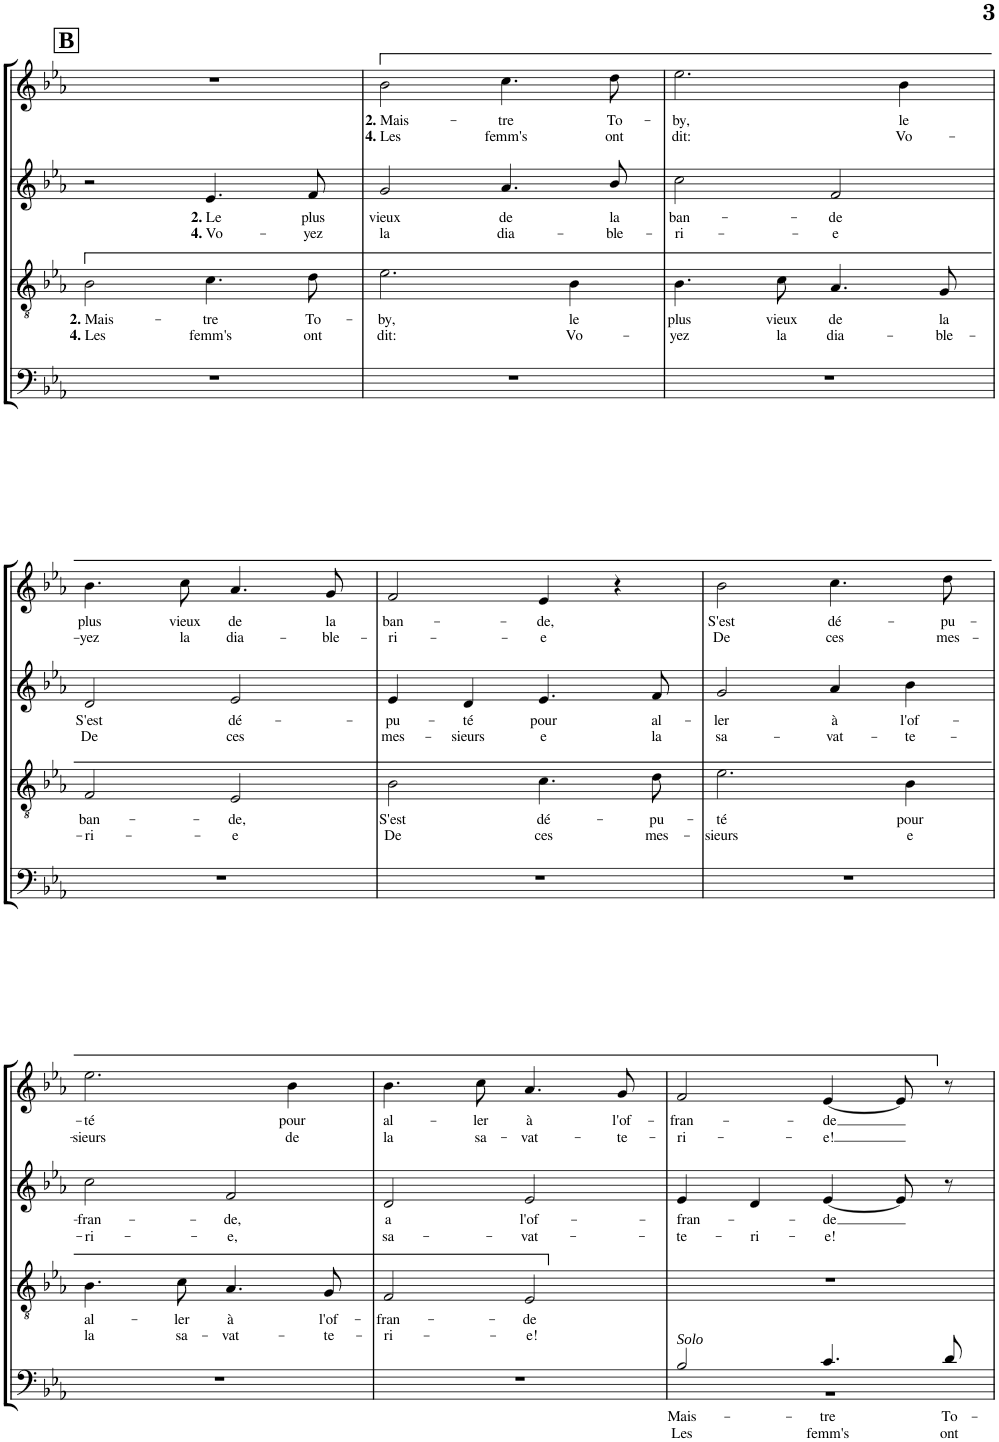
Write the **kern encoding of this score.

**kern	**text	**text	**kern	**text	**text	**kern	**text	**text	**kern	**text	**text	**kern
*part5	*part5	*part5	*part4	*part4	*part4	*part3	*part3	*part3	*part2	*part2	*part2	*part1
*staff5	*staff5	*staff5	*staff4	*staff4	*staff4	*staff3	*staff3	*staff3	*staff2	*staff2	*staff2	*staff1
*I"BASSES	*	*	*I"TÉNORS	*	*	*I"CONTRALTOS	*	*	*I"SOPRANOS	*	*	*I"Soprano solo
!!LO:PB:g=z
*clefF4	*	*	*clefGv2	*	*	*clefG2	*	*	*clefG2	*	*	*clefG2
*k[b-e-a-]	*	*	*k[b-e-a-]	*	*	*k[b-e-a-]	*	*	*k[b-e-a-]	*	*	*k[b-e-a-]
*M4/4	*	*	*M4/4	*	*	*M4/4	*	*	*M4/4	*	*	*M4/4
!!LO:REH:place=s1:a:B:cj:fs=16:t=B
=19	=19	=19	=19	=19	=19	=19	=19	=19	=19	=19	=19	=19
!	!	!	!	!LO:LY:b	!LO:LY:b	!	!	!	!	!	!	!
1r	.	.	2B-\	2. Mais	4. Les	2r	.	.	1r	.	.	1r
!	!	!	!	!LO:LY:b	!LO:LY:b	!	!LO:LY:b	!LO:LY:b	!	!	!	!
.	.	.	4.c\	-tre	femm's	4.e-/	2. Le	4. Vo	.	.	.	.
!	!	!	!	!LO:LY:b	!LO:LY:b	!	!LO:LY:b	!LO:LY:b	!	!	!	!
.	.	.	8d\	To-	ont	8f/	plus	-yez	.	.	.	.
=20	=20	=20	=20	=20	=20	=20	=20	=20	=20	=20	=20	=20
!	!	!	!	!LO:LY:b	!LO:LY:b	!	!LO:LY:b	!LO:LY:b	!	!LO:LY:b	!LO:LY:b	!
1r	.	.	2.e-\	-by,	dit:	2g/	vieux	la	2b-\	2. Mais	4. Les	1r
!	!	!	!	!	!	!	!LO:LY:b	!LO:LY:b	!	!LO:LY:b	!LO:LY:b	!
.	.	.	.	.	.	4.a-/	de	dia-	4.cc\	-tre	femm's	.
!	!	!	!	!LO:LY:b	!LO:LY:b	!	!	!	!	!	!	!
.	.	.	4B-\	le	Vo-	.	.	.	.	.	.	.
!	!	!	!	!	!	!	!LO:LY:b	!LO:LY:b	!	!LO:LY:b	!LO:LY:b	!
.	.	.	.	.	.	8b-/	la	-ble-	8dd\	To-	ont	.
=21	=21	=21	=21	=21	=21	=21	=21	=21	=21	=21	=21	=21
!	!	!	!	!LO:LY:b	!LO:LY:b	!	!LO:LY:b	!LO:LY:b	!	!LO:LY:b	!LO:LY:b	!
1r	.	.	4.B-\	plus	-yez	2cc\	ban-	-ri-	2.ee-\	-by,	dit:	1r
!	!	!	!	!LO:LY:b	!LO:LY:b	!	!	!	!	!	!	!
.	.	.	8c\	vieux	la	.	.	.	.	.	.	.
!	!	!	!	!LO:LY:b	!LO:LY:b	!	!LO:LY:b	!LO:LY:b	!	!	!	!
.	.	.	4.A-/	de	dia-	2f/	-de	-e	.	.	.	.
!	!	!	!	!	!	!	!	!	!	!LO:LY:b	!LO:LY:b	!
.	.	.	.	.	.	.	.	.	4b-\	le	Vo-	.
!	!	!	!	!LO:LY:b	!LO:LY:b	!	!	!	!	!	!	!
.	.	.	8G/	la	-ble-	.	.	.	.	.	.	.
!!LO:LB:g=z
=22	=22	=22	=22	=22	=22	=22	=22	=22	=22	=22	=22	=22
!	!	!	!	!LO:LY:b	!LO:LY:b	!	!LO:LY:b	!LO:LY:b	!	!LO:LY:b	!LO:LY:b	!
1r	.	.	2F/	ban-	-ri-	2d/	S'est	De	4.b-\	plus	-yez	1r
!	!	!	!	!	!	!	!	!	!	!LO:LY:b	!LO:LY:b	!
.	.	.	.	.	.	.	.	.	8cc\	vieux	la	.
!	!	!	!	!LO:LY:b	!LO:LY:b	!	!LO:LY:b	!LO:LY:b	!	!LO:LY:b	!LO:LY:b	!
.	.	.	2E-/	-de,	-e	2e-/	dé-	ces	4.a-/	de	dia-	.
!	!	!	!	!	!	!	!	!	!	!LO:LY:b	!LO:LY:b	!
.	.	.	.	.	.	.	.	.	8g/	la	-ble-	.
=23	=23	=23	=23	=23	=23	=23	=23	=23	=23	=23	=23	=23
!	!	!	!	!LO:LY:b	!LO:LY:b	!	!LO:LY:b	!LO:LY:b	!	!LO:LY:b	!LO:LY:b	!
1r	.	.	2B-\	S'est	De	4e-/	-pu-	mes-	2f/	ban-	-ri-	1r
!	!	!	!	!	!	!	!LO:LY:b	!LO:LY:b	!	!	!	!
.	.	.	.	.	.	4d/	-té	-sieurs	.	.	.	.
!	!	!	!	!LO:LY:b	!LO:LY:b	!	!LO:LY:b	!LO:LY:b	!	!LO:LY:b	!LO:LY:b	!
.	.	.	4.c\	dé-	ces	4.e-/	pour	e	4e-/	-de,	-e	.
.	.	.	.	.	.	.	.	.	4r	.	.	.
!	!	!	!	!LO:LY:b	!LO:LY:b	!	!LO:LY:b	!LO:LY:b	!	!	!	!
.	.	.	8d\	-pu-	mes-	8f/	al-	la	.	.	.	.
=24	=24	=24	=24	=24	=24	=24	=24	=24	=24	=24	=24	=24
!	!	!	!	!LO:LY:b	!LO:LY:b	!	!LO:LY:b	!LO:LY:b	!	!LO:LY:b	!LO:LY:b	!
1r	.	.	2.e-\	-té	-sieurs	2g/	-ler	sa-	2b-\	S'est	De	1r
!	!	!	!	!	!	!	!LO:LY:b	!LO:LY:b	!	!LO:LY:b	!LO:LY:b	!
.	.	.	.	.	.	4a-/	à	-vat-	4.cc\	dé-	ces	.
!	!	!	!	!LO:LY:b	!LO:LY:b	!	!LO:LY:b	!LO:LY:b	!	!	!	!
.	.	.	4B-\	pour	e	4b-\	l'of-	-te-	.	.	.	.
!	!	!	!	!	!	!	!	!	!	!LO:LY:b	!LO:LY:b	!
.	.	.	.	.	.	.	.	.	8dd\	-pu-	mes-	.
!!LO:LB:g=z
=25	=25	=25	=25	=25	=25	=25	=25	=25	=25	=25	=25	=25
!	!	!	!	!LO:LY:b	!LO:LY:b	!	!LO:LY:b	!LO:LY:b	!	!LO:LY:b	!LO:LY:b	!
1r	.	.	4.B-\	al-	la	2cc\	-fran-	-ri-	2.ee-\	-té	-sieurs	1r
!	!	!	!	!LO:LY:b	!LO:LY:b	!	!	!	!	!	!	!
.	.	.	8c\	-ler	sa-	.	.	.	.	.	.	.
!	!	!	!	!LO:LY:b	!LO:LY:b	!	!LO:LY:b	!LO:LY:b	!	!	!	!
.	.	.	4.A-/	à	-vat-	2f/	-de,	-e,	.	.	.	.
!	!	!	!	!	!	!	!	!	!	!LO:LY:b	!LO:LY:b	!
.	.	.	.	.	.	.	.	.	4b-\	pour	de	.
!	!	!	!	!LO:LY:b	!LO:LY:b	!	!	!	!	!	!	!
.	.	.	8G/	l'of-	-te-	.	.	.	.	.	.	.
=26	=26	=26	=26	=26	=26	=26	=26	=26	=26	=26	=26	=26
!	!	!	!	!LO:LY:b	!LO:LY:b	!	!LO:LY:b	!LO:LY:b	!	!LO:LY:b	!LO:LY:b	!
1r	.	.	2F/	-fran-	-ri-	2d/	a	sa-	4.b-\	al-	la	1r
!	!	!	!	!	!	!	!	!	!	!LO:LY:b	!LO:LY:b	!
.	.	.	.	.	.	.	.	.	8cc\	-ler	sa-	.
!	!	!	!	!LO:LY:b	!LO:LY:b	!	!LO:LY:b	!LO:LY:b	!	!LO:LY:b	!LO:LY:b	!
.	.	.	2E-/	-de	-e!	2e-/	l'of-	-vat-	4.a-/	à	-vat-	.
!	!	!	!	!	!	!	!	!	!	!LO:LY:b	!LO:LY:b	!
.	.	.	.	.	.	.	.	.	8g/	l'of-	-te-	.
=27	=27	=27	=27	=27	=27	=27	=27	=27	=27	=27	=27	=27
!LO:TX:a:i:t=Solo	!	!	!	!	!	!	!	!	!	!	!	!
!	!LO:LY:b	!LO:LY:b	!	!	!	!	!LO:LY:b	!LO:LY:b	!	!LO:LY:b	!LO:LY:b	!
*^	*	*	*	*	*	*	*	*	*	*	*	*
2B-/	1r	Mais-	Les	1r	.	.	4e-/	-fran-	-te-	2f/	-fran-	-ri-	1r
!	!	!	!	!	!	!	!	!	!LO:LY:b	!	!	!	!
.	.	.	.	.	.	.	4d/	.	-ri-	.	.	.	.
!	!	!LO:LY:b	!LO:LY:b	!	!	!	!	!LO:LY:b	!LO:LY:b	!	!LO:LY:b	!LO:LY:b	!
4.c/	.	-tre	femm's	.	.	.	[4e-/	-de	-e!	[4e-/	-de	-e!	.
.	.	.	.	.	.	.	8e-/]	.	.	8e-/]	.	.	.
!	!	!LO:LY:b	!LO:LY:b	!	!	!	!	!	!	!	!	!	!
8d/	.	To-	ont	.	.	.	8r	.	.	8r	.	.	.
*v	*v	*	*	*	*	*	*	*	*	*	*	*	*
=	=	=	=	=	=	=	=	=	=	=	=	=
*-	*-	*-	*-	*-	*-	*-	*-	*-	*-	*-	*-	*-
